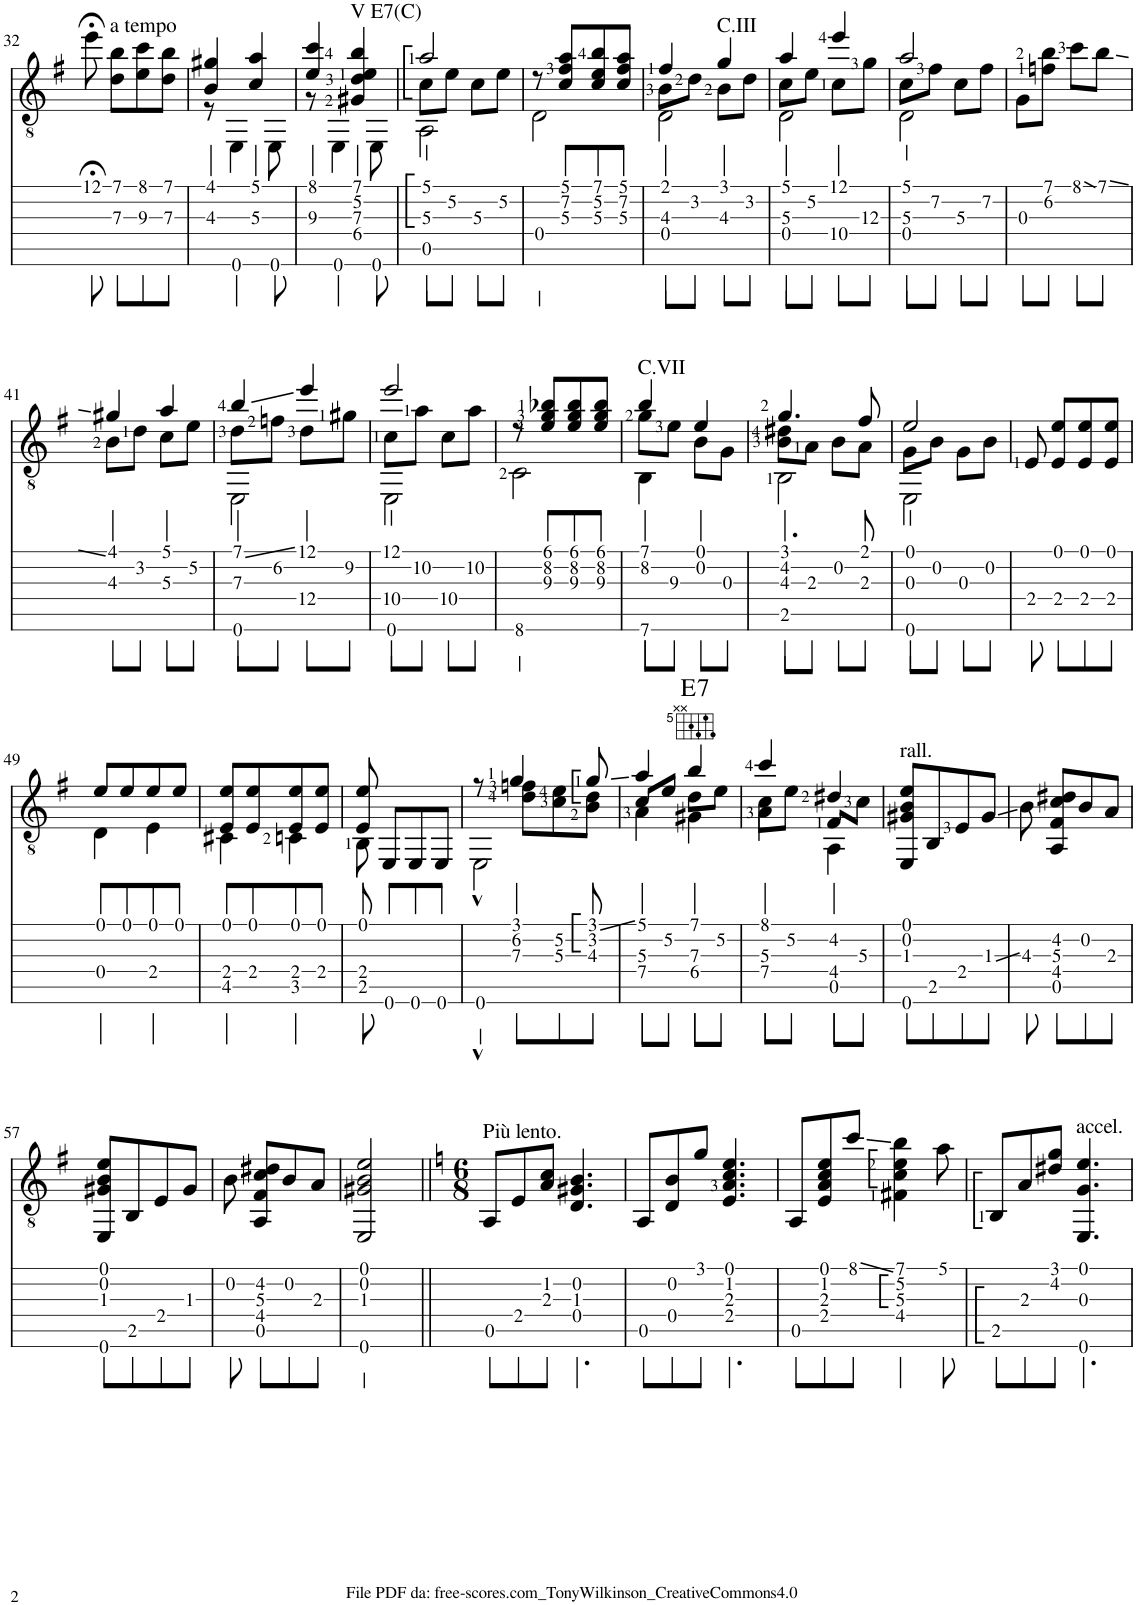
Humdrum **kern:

**kern	**kern	**harte
*part2	*part1	*part1
*staff2	*staff1	*
*I"Chitarra classica (Intavolatura)	*I"Guitar	*
!!LO:PB:g=z
*	*clefGv2	*
*k[f#]	*k[f#]	*
*M2/4	*M2/4	*
=32	=32	=32
8ee;<\	8ee;<\	.
!	!LO:TX:a:t=a tempo	!
8d\ 8b\L	8d\ 8b\L	.
8e\ 8cc\	8e\ 8cc\	.
8d\ 8b\J	8d\ 8b\J	.
=33	=33	=33
*^	*^	*
4B/ 4g#X/	8r	4B/ 4g#X/	8r	.
.	4EE\	.	4EE\	.
4c/ 4a/	.	4c/ 4a/	.	.
.	8EE\	.	8EE\	.
=34	=34	=34	=34	=34
4e/ 4cc/	8r	4e/ 4cc/	8r	.
.	4EE\	.	4EE\	.
!	!	!LO:TX:a:t=V E7(C)	!	!
4G#X/ 4d/ 4e/ 4b/	.	4G#X/ 4d/ 4e/ 4b/	.	.
.	8EE\	.	8EE\	.
=35	=35	=35	=35	=35
*	*^	*	*^	*
2a/	8c\L	2AA\	2a/	8c\L	2AA\	.
.	8e\J	.	.	8e\J	.	.
.	8c\L	.	.	8c\L	.	.
.	8e\J	.	.	8e\J	.	.
*	*v	*v	*	*	*	*
*	*	*	*v	*v	*
=36	=36	=36	=36	=36
8r	2D\	8r	2D\	.
8c/ 8f#/ 8a/L	.	8c/ 8f#/ 8a/L	.	.
8c/ 8e/ 8b/	.	8c/ 8e/ 8b/	.	.
8c/ 8f#/ 8a/J	.	8c/ 8f#/ 8a/J	.	.
=37	=37	=37	=37	=37
*	*^	*	*^	*
4f#/	8B\L	2D\	4f#/	8B\L	2D\	.
.	8d\J	.	.	8d\J	.	.
!	!	!	!LO:TX:a:t=C.III	!	!	!
4g/	8B\L	.	4g/	8B\L	.	.
.	8d\J	.	.	8d\J	.	.
=38	=38	=38	=38	=38	=38	=38
4a/	8c\L	2D\	4a/	8c\L	2D\	.
.	8e\J	.	.	8e\J	.	.
4ee/	8c\L	.	4ee/	8c\L	.	.
.	8g\J	.	.	8g\J	.	.
=39	=39	=39	=39	=39	=39	=39
2a/	8c\L	2D\	2a/	8c\L	2D\	.
.	8f#\J	.	.	8f#\J	.	.
.	8c\L	.	.	8c\L	.	.
.	8f#\J	.	.	8f#\J	.	.
*v	*v	*v	*	*	*	*
*	*v	*v	*v	*
=40	=40	=40
8G\L	8G\L	.
8fn\ 8b\J	8fn\ 8b\J	.
8cc\L	8cc\L	.
8b\J	8b\J	.
!!LO:LB:g=z
=41	=41	=41
*^	*^	*
4g#X/	8B\L	4g#X/	8B\L	.
.	8d\J	.	8d\J	.
4a/	8c\L	4a/	8c\L	.
.	8e\J	.	8e\J	.
=42	=42	=42	=42	=42
*	*^	*	*^	*
4b/	8d\L	2EE\	4b/	8d\L	2EE\	.
.	8fn\J	.	.	8fn\J	.	.
4ee/	8d\L	.	4ee/	8d\L	.	.
.	8g#X\J	.	.	8g#X\J	.	.
=43	=43	=43	=43	=43	=43	=43
2ee/	8c\L	2EE\	2ee/	8c\L	2EE\	.
.	8a\J	.	.	8a\J	.	.
.	8c\L	.	.	8c\L	.	.
.	8a\J	.	.	8a\J	.	.
*	*v	*v	*	*	*	*
*	*	*	*v	*v	*
=44	=44	=44	=44	=44
8r	2C\	8r	2C\	.
8e/ 8g/ 8b-X/L	.	8e/ 8g/ 8b-X/L	.	.
8e/ 8g/ 8b-/	.	8e/ 8g/ 8b-/	.	.
8e/ 8g/ 8b-/J	.	8e/ 8g/ 8b-/J	.	.
=45	=45	=45	=45	=45
*	*^	*	*^	*
!	!	!	!LO:TX:a:t=C.VII	!	!	!
4b/	8g\L	4BB\	4b/	8g\L	4BB\	.
.	8e\J	.	.	8e\J	.	.
4e/	8B\L	4ryy	4e/	8B\L	4ryy	.
.	8G\J	.	.	8G\J	.	.
=46	=46	=46	=46	=46	=46	=46
4.g/	8B\ 8d#X\L	2BB\	4.g/	8B\ 8d#X\L	2BB\	.
.	8A\J	.	.	8A\J	.	.
.	8B\L	.	.	8B\L	.	.
8f#/	8A\J	.	8f#/	8A\J	.	.
=47	=47	=47	=47	=47	=47	=47
2e/	8G\L	2EE\	2e/	8G\L	2EE\	.
.	8B\J	.	.	8B\J	.	.
.	8G\L	.	.	8G\L	.	.
.	8B\J	.	.	8B\J	.	.
*v	*v	*v	*	*	*	*
*	*v	*v	*v	*
=48	=48	=48
8E\	8E/	.
8E\ 8e\L	8E/ 8e/L	.
8E\ 8e\	8E/ 8e/	.
8E\ 8e\J	8E/ 8e/J	.
!!LO:LB:g=z
=49	=49	=49
*^	*^	*
8e/L	4D\	8e/L	4D\	.
8e/	.	8e/	.	.
8e/	4E\	8e/	4E\	.
8e/J	.	8e/J	.	.
=50	=50	=50	=50	=50
8E/ 8e/L	4C#X\	8E/ 8e/L	4C#X\	.
8E/ 8e/	.	8E/ 8e/	.	.
8E/ 8e/	4Cn\	8E/ 8e/	4Cn\	.
8E/ 8e/J	.	8E/ 8e/J	.	.
=51	=51	=51	=51	=51
8E/ 8e/	8BB\	8E/ 8e/	8BB\	.
8EE/L	4.ryy	8EE/L	4.ryy	.
8EE/	.	8EE/	.	.
8EE/J	.	8EE/J	.	.
=52	=52	=52	=52	=52
*	*^	*	*^	*
8r	8ryy	2EE^^\	8r	8ryy	2EE^^\	.
4g/	8d\ 8fn\L	.	4g/	8d\ 8fn\L	.	.
.	8c\ 8e\	.	.	8c\ 8e\	.	.
8g/	8B\ 8d\J	.	8g/	8B\ 8d\J	.	.
=53	=53	=53	=53	=53	=53	=53
4a/	8c\L	4A\	4a/	8c/L	4A\	.
.	8e\J	.	.	8e/J	.	.
!	!	!	!	!	!	!LO:H:kt=7
4b/	8d\L	4G#X\	4b/	8d\L	4G#X\	E:7
.	8e\J	.	.	8e\J	.	.
=54	=54	=54	=54	=54	=54	=54
4cc/	8c\L	4A\	4cc/	8c\L	4A\	.
.	8e\J	.	.	8e\J	.	.
4d#X/	8F#\L	4AA\	4d#X/	8F#/L	4AA\	.
.	8c\J	.	.	8c\J	.	.
*	*v	*v	*	*	*	*
*	*	*	*v	*v	*
=55	=55	=55	=55	=55
!	!	!LO:TX:a:t=rall.	!	!
*v	*v	*	*	*
*	*v	*v	*
8EE\ 8G#X\ 8B\ 8e\L	8EE/ 8G#X/ 8B/ 8e/L	.
8BB\	8BB/	.
8E\	8E/	.
8G#\J	8G#/J	.
=56	=56	=56
8B\	8B\	.
8AA\ 8F#\ 8c\ 8d#X\L	8AA/ 8F#/ 8c/ 8d#X/L	.
8B\	8B/	.
8A\J	8A/J	.
!!LO:LB:g=z
=57	=57	=57
8EE\ 8G#X\ 8B\ 8e\L	8EE/ 8G#X/ 8B/ 8e/L	.
8BB\	8BB/	.
8E\	8E/	.
8G#\J	8G#/J	.
=58	=58	=58
8B\	8B\	.
8AA\ 8F#\ 8c\ 8d#X\L	8AA/ 8F#/ 8c/ 8d#X/L	.
8B\	8B/	.
8A\J	8A/J	.
=59	=59	=59
2EE\ 2G#X\ 2B\ 2e\	2EE/ 2G#X/ 2B/ 2e/	.
=60||	=60||	=60||
*k[]	*k[]	*
*M6/8	*M6/8	*
!	!LO:TX:a:t=Più lento.	!
8AA\L	8AA/L	.
8E\	8E/	.
8A\ 8c\J	8A/ 8c/J	.
4.D\ 4.G#X\ 4.B\	4.D/ 4.G#X/ 4.B/	.
=61	=61	=61
8AA\L	8AA/L	.
8D\ 8B\	8D/ 8B/	.
8g\J	8g/J	.
4.E\ 4.A\ 4.c\ 4.e\	4.E/ 4.A/ 4.c/ 4.e/	.
=62	=62	=62
8AA\L	8AA/L	.
8E\ 8A\ 8c\ 8e\	8E/ 8A/ 8c/ 8e/	.
8cc\J	8cc/J	.
4F#X\ 4c\ 4e\ 4b\	4F#X\ 4c\ 4e\ 4b\	.
8a\	8a\	.
=63	=63	=63
8BB\L	8BB/L	.
8A\	8A/	.
8d#X\ 8g\J	8d#X/ 8g/J	.
!	!LO:TX:a:t=accel.	!
4.EE\ 4.G\ 4.e\	4.EE/ 4.G/ 4.e/	.
=	=	=
*-	*-	*-
